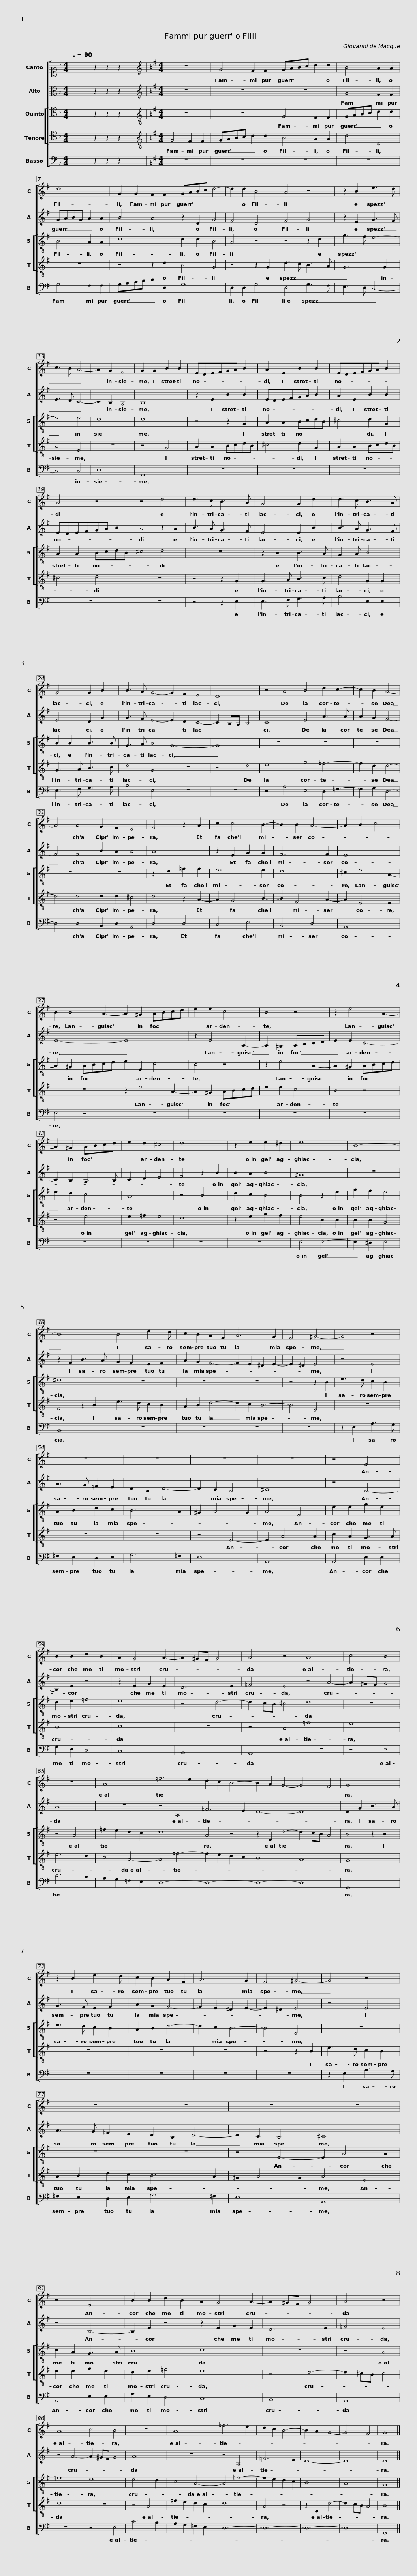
X:1
%%score [ 1 2 [ 3 4 ] 5 ]
L:1/8
Q:1/4=90
M:4/4
I:linebreak $
K:F
V:1 alto1
V:2 alto
V:3 tenor
V:4 tenor
V:5 bass
V:1
 x8 | z2 z2 z2 x2 |[K:G][M:4/4][K:treble] z8 | G4 F2 F2 | GABc d2 d2 | %5
 B4 A2 A2 | d8 | G2 G2 F2 F2 |$ GABc d4- | d2 d2 B4 | %10
 A4 z4 | z2 B2 e3 d | c3 B A4- | A2 G2 F4 | G2 G2 B2 B2 |$ %15
 EDEFGA B2 | A2 E2 B2 B2 | EDEFGA B2 | A4 z4 | z4 d4 | %20
 d3 c B3 A |$ G4 G2 d2 | d3 c B3 A | G4 G2 B2 | B3 A G4- | %25
 G2 F2 E4 | D8 | z4 A4 |$ B4 d2 c2- | c2 B2 A4- | %30
 A4 A4 | G2 F2 E4 | F4 z2 A2 | c2 c4 B2- | B2 B2 A4- |$ %35
 A2 B2 c4 | B2 B4 A2- | A2 ^G2 ABcd | e2 e2 c4 | B4 z4 | %40
 z2 e4 A2- |$ A2 ^G2 ABcd | e2 d2 ^c4 | d8 | z2 e2 e2 ^d2 | %45
 e8 | B8- | B8 |$ B4 e3 d | c2 B2 A2 F2 | %50
 A6 G2 | F4 ^G4- | G4 z4 | z8 | z8 |$ %55
 z8 | z8 | z4 E4 | B2 B2 d2 B2 | A2 G4 A2- | %60
 A2 ^GF G4 | A4 z4 |$ A8 | c4 B4 | z8 | %65
 A8 | =f6 e2 | d2 c2 B4- | B2 A2 G4- | G4 F4 |$ %70
 G8 | z2 B2 e3 d | c2 B2 A2 F2 | A6 G2 | F4 ^G4- | %75
 G4 z4 |$ z8 | z8 | z8 | z8 | %80
 z4 E4 | B2 B2 d2 B2 |$ A2 G4 A2- | A2 ^GF G4 | A4 z4 | %85
 A8 | c4 B4 | z8 |$ A8 | =f6 e2 | %90
 d2 c2 B4- | B2 A2 G4- | G4 F4 | G8 |] %94
V:2
 x8 | z2 z2 z2 x2 |[K:G][M:4/4][K:treble] z8 | z8 | z8 | %5
 G4 F2 F2 | GABG A2 A2 | B4 A4 |$ z2 D2 G4 | F4 D4 | %10
 F4 G4 | z2 E2 G3 F | E3 D C4- | C2 B,2 A,4 | B,8 |$ %15
 z2 E2 B2 B2 | EDEFGA B2 | A2 E2 B2 B2 | EDEFGA B2 | A4 z2 A2 | %20
 B3 A G3 F |$ E4 E2 B2 | B3 A G3 F | E4 D2 G2 | G3 F E4- | %25
 E2 D2 C4- | C2 B,A, B,4 | C8 |$ E4 A3 A | A2 G2 F4- | %30
 F4 F4 | B2 A2 A4 | A8 | z2 E2 G2 G2 | F6 F2 |$ %35
 E8 | E8- | E8 | z2 E4 A,2- | A,2 ^G,2 A,B,CD | %40
 E2 E2 C4- |$ C2 B,2 A,3 B, | C2 D2 E4 | F4 z2 B2 | B2 A2 B4 | %45
 ^G8 | z8 | z2 F2 B3 A |$ G2 F2 E2 F2 | A2 G2 F4- | %50
 F2 E2 ^D2 E2- | E2 ^D2 E4 | z4 E4 | A3 G =F2 E2 | D2 B,2 D4- |$ %55
 D2 C2 B,4 | ^C8 | z4 B,4- | B,2 E2 z4 | z2 E2 G2 E2 | %60
 D6 E2 | =F4 E4 |$ z4 A4- | A2 ^GF G4 | A8 | %65
 z8 | z4 A,4 | =F6 E2 | D8- | D8 |$ %70
 D2 G2 B3 A | G3 F E2 F2 | A2 G2 F4- | F2 E2 ^D2 E2- | E2 ^D2 E4 | %75
 z4 E4 |$ A3 G =F2 E2 | D2 B,2 D4- | D2 C2 B,4 | ^C8 | %80
 z4 B,4- | B,2 E2 z4 |$ z2 E2 G2 E2 | D6 E2 | =F4 E4 | %85
 z4 A4- | A2 ^GF G4 | A8 |$ z8 | z4 A,4 | %90
 =F6 E2 | D8- | D8 | D8 |] %94
V:3
 x8 | z2 z2 z2 x2 |[K:G][M:4/4][K:treble-8] z8 | z8 | G4 F2 F2 | %5
 GABc d2 d2 | B4 A2 A2 | d8 |$ d2 d2 B4 | A4 z4 | %10
 z4 z2 d2 | g3 f e4- | e4 e4 | d8 | d8 |$ %15
 z4 z2 G2 | A2 A2 BcdB | ^c4 d2 G2 | A2 A2 BcdB | ^c4 d4 | %20
 z8 |$ z2 B2 B3 A | G3 A B4 | B2 B2 B3 B | G3 A B4 | %25
 G8- | G8 | z8 |$ z8 | z8 | %30
 z8 | z8 | z2 d2 =f2 f2 | e6 e2 | d8 |$ %35
 ^c2 e4 A2- | A2 ^G2 ABcd | e2 E2 c4 | B4 z4 | z2 e4 A2- | %40
 A2 ^G2 ABcd |$ e2 d2 c4 | A8 | z4 B4 | d2 c2 B4 | %45
 B4 z2 e2 | g2 f2 e4 | ^d8 |$ z8 | z8 | %50
 z8 | z4 z2 B2 | e3 d c2 B2 | A2 B2 d2 c2 | B6 A2 |$ %55
 ^G2 A4 G2 | A4 E4 | e2 e2 g2 e2 | d2 e2 =f4 | e8 | %60
 z4 d4- | d2 cB ^c4 |$ d8 | z8 | z4 A4 | %65
 =f2 e2 d2 c2 | d8 | A4 z4 | z2 D2 d4- | d2 cB A4 |$ %70
 B4 z2 B2 | e3 d c2 B2 | A2 B2 d4- | d2 c2 B4- | B4 E4 | %75
 z8 |$ z8 | z8 | z4 E4- | E2 A4 A2 | %80
 c2 A2 G3 A | B8 |$ c8 | z8 | z4 A4 | %85
 =f8 | e8 | e6 d2 |$ c4 A4- | A4 =f4- | %90
 f2 e2 d2 c2 | B8 | A8 | G8 |] %94
V:4
 x8 | z2 z2 z2 x2 |[K:G][M:4/4][K:treble-8] G4 F2 F2 | GABc d2 d2 | B4 A2 A2 | %5
 d4 D4 | z8 | z4 z2 d2 |$ B4 G4 | z4 z2 G2 | %10
 d3 c B3 A | G6 G2 | A4 E4 | z8 | z4 G4 |$ %15
 A2 A2 BcdB | ^c4 d2 G2 | A2 A2 BcdB | ^c4 d4 | z8 | %20
 z4 z2 G2 |$ G3 A B3 c | d4 G2 G2 | G3 A B3 c | d4 G4 | %25
 z8 | z4 d4 | e8 |$ g4 =f4- | f2 d2 d4- | %30
 d4 d4 | d2 d2 ^c4 | d4 z2 A2- | A2 G4 B2- | B2 F4 A2- |$ %35
 A2 E4 E2 | z8 | z2 e4 A2- | A2 ^G2 ABcd | e2 e2 c4 | %40
 B4 z4 |$ z4 e4 | e2 =f2 e4 | d8 | z2 e2 g2 f2 | %45
 e4 B2 B2 | B2 B2 G4 | F4 z2 B2 |$ e3 d c2 B2 | A2 B2 d4- | %50
 d2 c2 B4- | B4 E4 | z8 | z8 | z8 |$ %55
 z4 E4- | E2 A4 A2 | c2 A2 G3 A | B8 | c8 | %60
 z8 | z4 A4 |$ =f8 | e8 | e6 d2 | %65
 c4 A4- | A4 =f4- | f2 e2 d2 c2 | B8 | A8 |$ %70
 G8 | z8 | z8 | z8 | z4 z2 B2 | %75
 e3 d c2 B2 |$ A2 B2 d2 c2 | B6 A2 | ^G2 A4 G2 | A4 E4 | %80
 e2 e2 g2 e2 | d2 e2 =f4 |$ e8 | z4 d4- | d2 ^cB c4 | %85
 d8 | z8 | z4 A4 |$ =f2 e2 d2 c2 | d8 | %90
 A4 z4 | z2 D2 d4- | d2 cB A4 | B8 |] %94
V:5
 x8 | z2 z2 z2 x2 |[K:G][M:4/4] z8 | z8 | z8 | %5
 z8 | G,4 F,2 F,2 | G,A,B,C D2 D,2 |$ G,8 | D,2 D,2 G,4 | %10
 D,4 G,3 F, | E,3 D, C,4- | C,4 C,4 | D,8 | G,,8 |$ %15
 z8 | z8 | z8 | z8 | z8 | %20
 z4 z2 E,2 |$ E,3 F, G,3 A, | B,4 E,2 E,2 | E,3 F, G,3 A, | B,4 E,4 | %25
 z8 | z8 | z4 A,4 |$ E,4 D,2 =F,2- | F,2 G,2 D,4- | %30
 D,4 D,4 | B,,2 D,2 A,,4 | D,4 D,4 | C,4 E,4 | B,,4 D,4 |$ %35
 A,,8 | E,4 z4 | z8 | z8 | z8 | %40
 z8 |$ z8 | z8 | z8 | z8 | %45
 E,4 E,4- | E,2 ^D,2 E,4 | B,,8 |$ z8 | z8 | %50
 z8 | z8 | z2 E,2 A,3 G, | =F,2 E,2 D,2 E,2 | G,6 =F,2 |$ %55
 E,8 | A,,8 | A,,4 E,2 E,2 | G,2 E,2 D,4 | C,8 | %60
 B,,8 | A,,8 |$ z8 | z4 E,4 | C6 B,2 | %65
 A,2 G,2 =F,2 E,2 | D,8- | D,8- | D,8- | D,8 |$ %70
 G,,8 | z8 | z8 | z8 | z8 | %75
 z2 E,2 A,3 G, |$ =F,2 E,2 D,2 E,2 | G,6 =F,2 | E,8 | A,,8 | %80
 A,,4 E,2 E,2 | G,2 E,2 D,4 |$ C,8 | B,,8 | A,,8 | %85
 z8 | z4 E,4 | C6 B,2 |$ A,2 G,2 =F,2 E,2 | D,8- | %90
 D,8- | D,8- | D,8 | G,,8 |] %94
